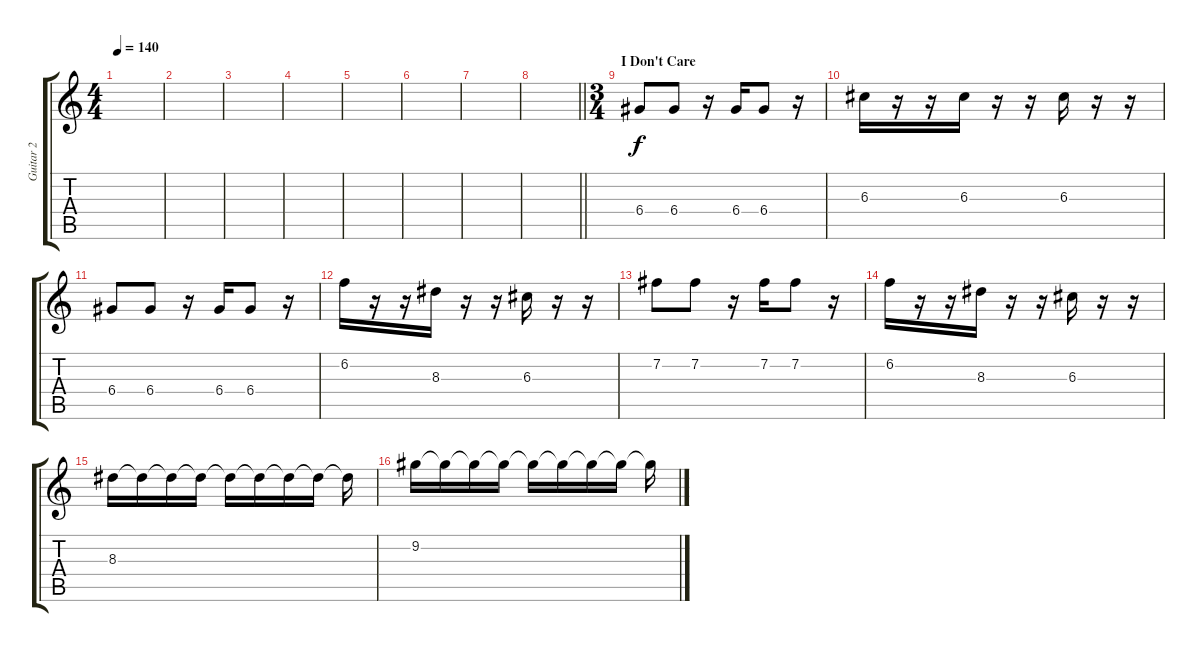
\track ("Guitar 2" "Guitar 2") {instrument distortionguitar}
\staff {score tabs}
\tuning (E4 B3 G3 D3 A2 E2) {hide}
\ts (4 4)
\tempo 140
\clef g2
\ks c
|
|
|
|
|
|
|
\barLineRight lightlight
|
\ts (3 4)
\section ("" "I Don't Care")
6.4.8 6.4.8 r.16 6.4.16 6.4.8 r.16 |
6.3.16 r.16 r.16 6.3.16 r.16 r.16 6.3.16 r.16 r.16 |
6.4.8 6.4.8 r.16 6.4.16 6.4.8 r.16 |
6.2.16 r.16 r.16 8.3.16 r.16 r.16 6.3.16 r.16 r.16 |
7.2.8 7.2.8 r.16 7.2.16 7.2.8 r.16 |
6.2.16 r.16 r.16 8.3.16 r.16 r.16 6.3.16 r.16 r.16 |
8.3.16 8.3{t}.16 8.3{t}.16 8.3{t}.16 8.3{t}.16 8.3{t}.16 8.3{t}.16 8.3{t}.16 8.3{t}.16 |
9.2.16 9.2{t}.16 9.2{t}.16 9.2{t}.16 9.2{t}.16 9.2{t}.16 9.2{t}.16 9.2{t}.16 9.2{t}.16
